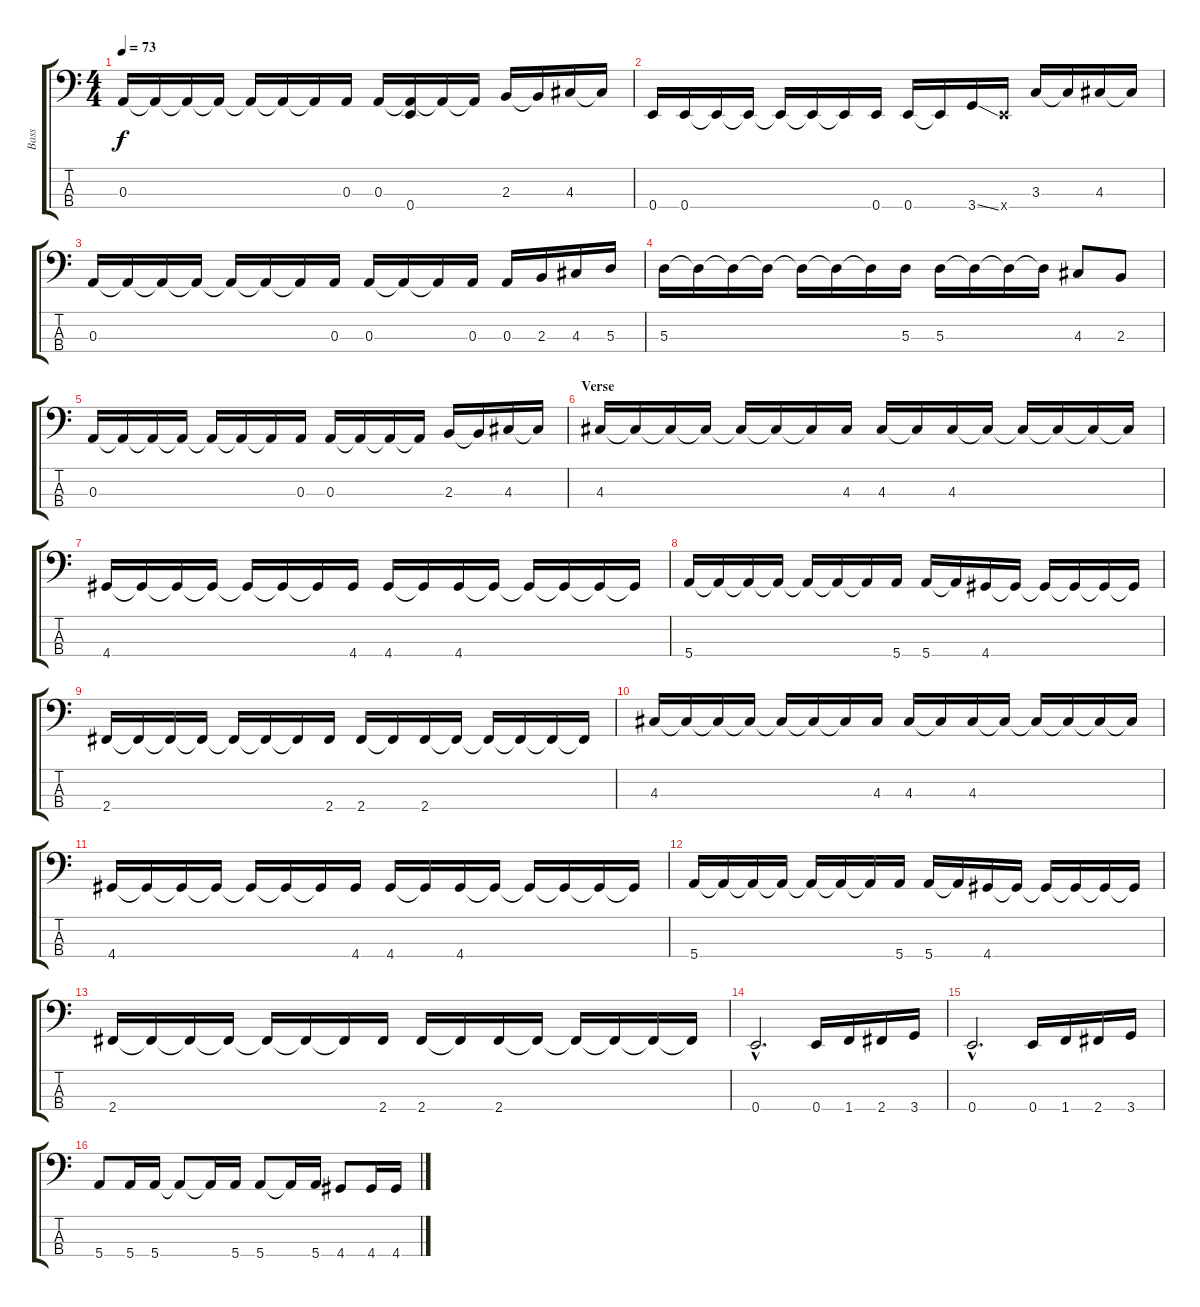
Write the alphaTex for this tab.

\track ("Bass" "Bass") {instrument electricbassfinger}
\staff {score tabs}
\tuning (G2 D2 A1 E1) {hide}
\ts (4 4)
\tempo 73
\clef f4
\ks c
0.3.16{dy f} 0.3{t}.16 0.3{t}.16 0.3{t}.16 0.3{t}.16 0.3{t}.16 0.3{t}.16 0.3.16 0.3.16 (0.3{t} 0.4{t}).16 0.3{t}.16 0.3{t}.16 2.3.16 2.3{t}.16 4.3.16 4.3{t}.16 |
0.4.16 0.4.16 0.4{t}.16 0.4{t}.16 0.4{t}.16 0.4{t}.16 0.4{t}.16 0.4.16 0.4.16 0.4{t}.16 3.4{ss}.16 0.4{x}.16 3.3.16 3.3{t}.16 4.3.16 4.3{t}.16 |
0.3.16 0.3{t}.16 0.3{t}.16 0.3{t}.16 0.3{t}.16 0.3{t}.16 0.3{t}.16 0.3.16 0.3.16 0.3{t}.16 0.3{t}.16 0.3.16 0.3.16 2.3.16 4.3.16 5.3.16 |
5.3.16 5.3{t}.16 5.3{t}.16 5.3{t}.16 5.3{t}.16 5.3{t}.16 5.3{t}.16 5.3.16 5.3.16 5.3{t}.16 5.3{t}.16 5.3{t}.16 4.3.8 2.3.8 |
0.3.16 0.3{t}.16 0.3{t}.16 0.3{t}.16 0.3{t}.16 0.3{t}.16 0.3{t}.16 0.3.16 0.3.16 0.3{t}.16 0.3{t}.16 0.3{t}.16 2.3.16 2.3{t}.16 4.3.16 4.3{t}.16 |
\section ("" "Verse")
4.3.16 4.3{t}.16 4.3{t}.16 4.3{t}.16 4.3{t}.16 4.3{t}.16 4.3{t}.16 4.3.16 4.3.16 4.3{t}.16 4.3.16 4.3{t}.16 4.3{t}.16 4.3{t}.16 4.3{t}.16 4.3{t}.16 |
4.4.16 4.4{t}.16 4.4{t}.16 4.4{t}.16 4.4{t}.16 4.4{t}.16 4.4{t}.16 4.4.16 4.4.16 4.4{t}.16 4.4.16 4.4{t}.16 4.4{t}.16 4.4{t}.16 4.4{t}.16 4.4{t}.16 |
5.4.16 5.4{t}.16 5.4{t}.16 5.4{t}.16 5.4{t}.16 5.4{t}.16 5.4{t}.16 5.4.16 5.4.16 5.4{t}.16 4.4.16 4.4{t}.16 4.4{t}.16 4.4{t}.16 4.4{t}.16 4.4{t}.16 |
2.4.16 2.4{t}.16 2.4{t}.16 2.4{t}.16 2.4{t}.16 2.4{t}.16 2.4{t}.16 2.4.16 2.4.16 2.4{t}.16 2.4.16 2.4{t}.16 2.4{t}.16 2.4{t}.16 2.4{t}.16 2.4{t}.16 |
4.3.16 4.3{t}.16 4.3{t}.16 4.3{t}.16 4.3{t}.16 4.3{t}.16 4.3{t}.16 4.3.16 4.3.16 4.3{t}.16 4.3.16 4.3{t}.16 4.3{t}.16 4.3{t}.16 4.3{t}.16 4.3{t}.16 |
4.4.16 4.4{t}.16 4.4{t}.16 4.4{t}.16 4.4{t}.16 4.4{t}.16 4.4{t}.16 4.4.16 4.4.16 4.4{t}.16 4.4.16 4.4{t}.16 4.4{t}.16 4.4{t}.16 4.4{t}.16 4.4{t}.16 |
5.4.16 5.4{t}.16 5.4{t}.16 5.4{t}.16 5.4{t}.16 5.4{t}.16 5.4{t}.16 5.4.16 5.4.16 5.4{t}.16 4.4.16 4.4{t}.16 4.4{t}.16 4.4{t}.16 4.4{t}.16 4.4{t}.16 |
2.4.16 2.4{t}.16 2.4{t}.16 2.4{t}.16 2.4{t}.16 2.4{t}.16 2.4{t}.16 2.4.16 2.4.16 2.4{t}.16 2.4.16 2.4{t}.16 2.4{t}.16 2.4{t}.16 2.4{t}.16 2.4{t}.16 |
0.4{hac}.2{d} 0.4.16 1.4.16 2.4.16 3.4.16 |
0.4{hac}.2{d} 0.4.16 1.4.16 2.4.16 3.4.16 |
5.4.8 5.4.16 5.4.16 5.4{t}.8 5.4{t}.16 5.4.16 5.4.8 5.4{t}.16 5.4.16 4.4.8 4.4.16 4.4.16
